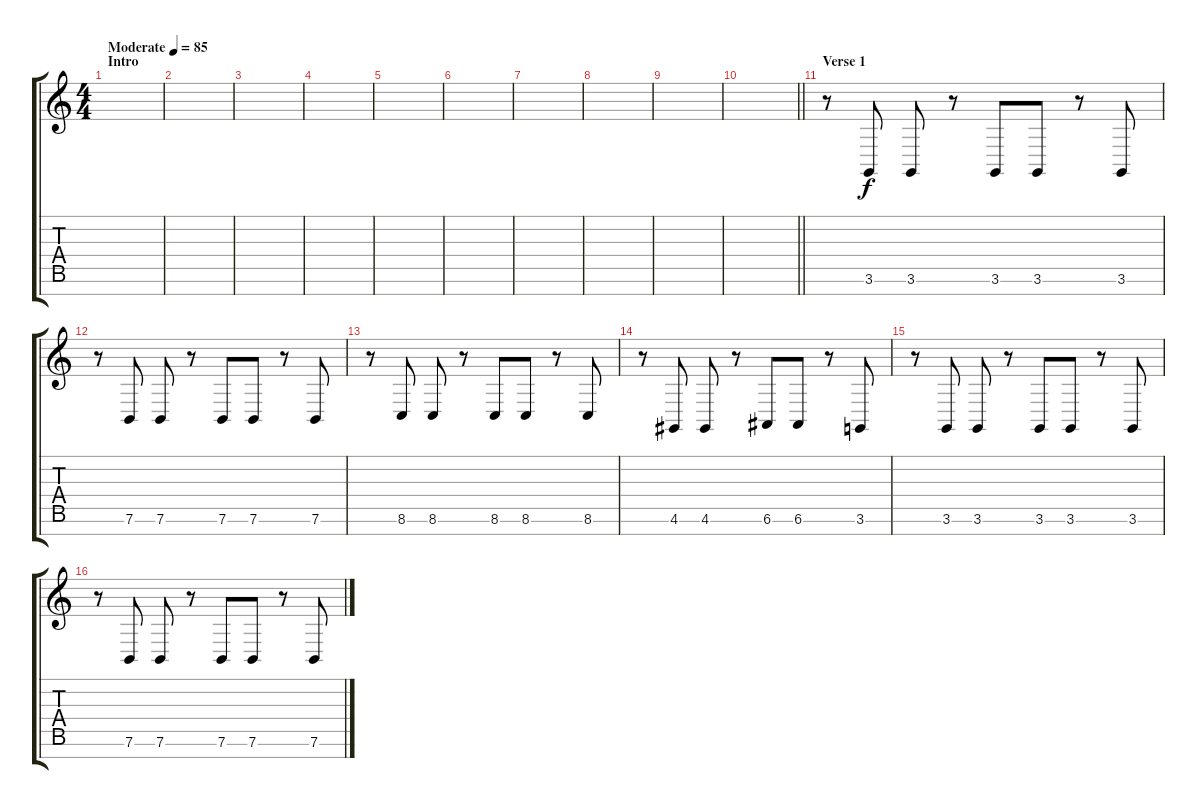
\track "" {instrument lead2sawtooth}
\staff {score tabs}
\tuning (E4 B3 G3 D3 A2 E2 B1) {hide}
\ts (4 4)
\section ("" "Intro")
\tempo (85 "Moderate")
\clef g2
\ks c
|
|
|
|
|
|
|
|
|
\barLineRight lightlight
|
\section ("" "Verse 1")
r.8 3.6.8 3.6.8 r.8 3.6.8 3.6.8 r.8 3.6.8 |
r.8 7.6.8 7.6.8 r.8 7.6.8 7.6.8 r.8 7.6.8 |
r.8 8.6.8 8.6.8 r.8 8.6.8 8.6.8 r.8 8.6.8 |
r.8 4.6.8 4.6.8 r.8 6.6.8 6.6.8 r.8 3.6.8 |
r.8 3.6.8 3.6.8 r.8 3.6.8 3.6.8 r.8 3.6.8 |
r.8 7.6.8 7.6.8 r.8 7.6.8 7.6.8 r.8 7.6.8
